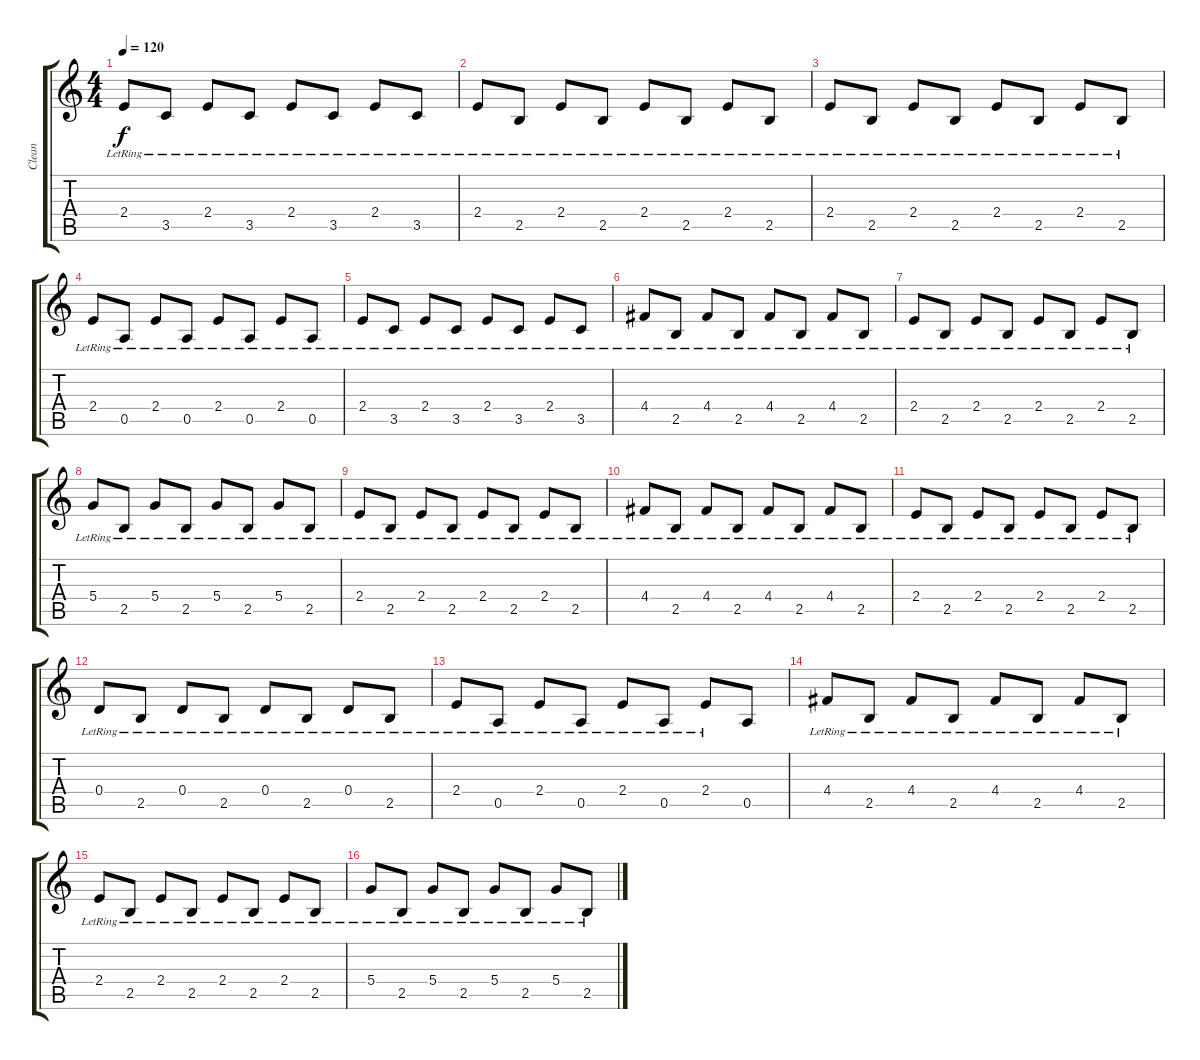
\track ("Clean" "Clean") {instrument electricguitarclean}
\staff {score tabs}
\tuning (E4 B3 G3 D3 A2 E2) {hide}
\ts (4 4)
\tempo 120
\clef g2
\ks c
2.4{lr}.8{dy f} 3.5{lr}.8 2.4{lr}.8 3.5{lr}.8 2.4{lr}.8 3.5{lr}.8 2.4{lr}.8 3.5{lr}.8 |
2.4{lr}.8 2.5{lr}.8 2.4{lr}.8 2.5{lr}.8 2.4{lr}.8 2.5{lr}.8 2.4{lr}.8 2.5{lr}.8 |
2.4{lr}.8 2.5{lr}.8 2.4{lr}.8 2.5{lr}.8 2.4{lr}.8 2.5{lr}.8 2.4{lr}.8 2.5{lr}.8 |
2.4{lr}.8 0.5{lr}.8 2.4{lr}.8 0.5{lr}.8 2.4{lr}.8 0.5{lr}.8 2.4{lr}.8 0.5{lr}.8 |
2.4{lr}.8 3.5{lr}.8 2.4{lr}.8 3.5{lr}.8 2.4{lr}.8 3.5{lr}.8 2.4{lr}.8 3.5{lr}.8 |
4.4{lr}.8 2.5{lr}.8 4.4{lr}.8 2.5{lr}.8 4.4{lr}.8 2.5{lr}.8 4.4{lr}.8 2.5{lr}.8 |
2.4{lr}.8 2.5{lr}.8 2.4{lr}.8 2.5{lr}.8 2.4{lr}.8 2.5{lr}.8 2.4{lr}.8 2.5{lr}.8 |
5.4{lr}.8 2.5{lr}.8 5.4{lr}.8 2.5{lr}.8 5.4{lr}.8 2.5{lr}.8 5.4{lr}.8 2.5{lr}.8 |
2.4{lr}.8 2.5{lr}.8 2.4{lr}.8 2.5{lr}.8 2.4{lr}.8 2.5{lr}.8 2.4{lr}.8 2.5{lr}.8 |
4.4{lr}.8 2.5{lr}.8 4.4{lr}.8 2.5{lr}.8 4.4{lr}.8 2.5{lr}.8 4.4{lr}.8 2.5{lr}.8 |
2.4{lr}.8 2.5{lr}.8 2.4{lr}.8 2.5{lr}.8 2.4{lr}.8 2.5{lr}.8 2.4{lr}.8 2.5{lr}.8 |
0.4{lr}.8 2.5{lr}.8 0.4{lr}.8 2.5{lr}.8 0.4{lr}.8 2.5{lr}.8 0.4{lr}.8 2.5{lr}.8 |
2.4{lr}.8 0.5{lr}.8 2.4{lr}.8 0.5{lr}.8 2.4{lr}.8 0.5{lr}.8 2.4{lr}.8 0.5.8 |
4.4{lr}.8 2.5{lr}.8 4.4{lr}.8 2.5{lr}.8 4.4{lr}.8 2.5{lr}.8 4.4{lr}.8 2.5{lr}.8 |
2.4{lr}.8 2.5{lr}.8 2.4{lr}.8 2.5{lr}.8 2.4{lr}.8 2.5{lr}.8 2.4{lr}.8 2.5{lr}.8 |
5.4{lr}.8 2.5{lr}.8 5.4{lr}.8 2.5{lr}.8 5.4{lr}.8 2.5{lr}.8 5.4{lr}.8 2.5{lr}.8
